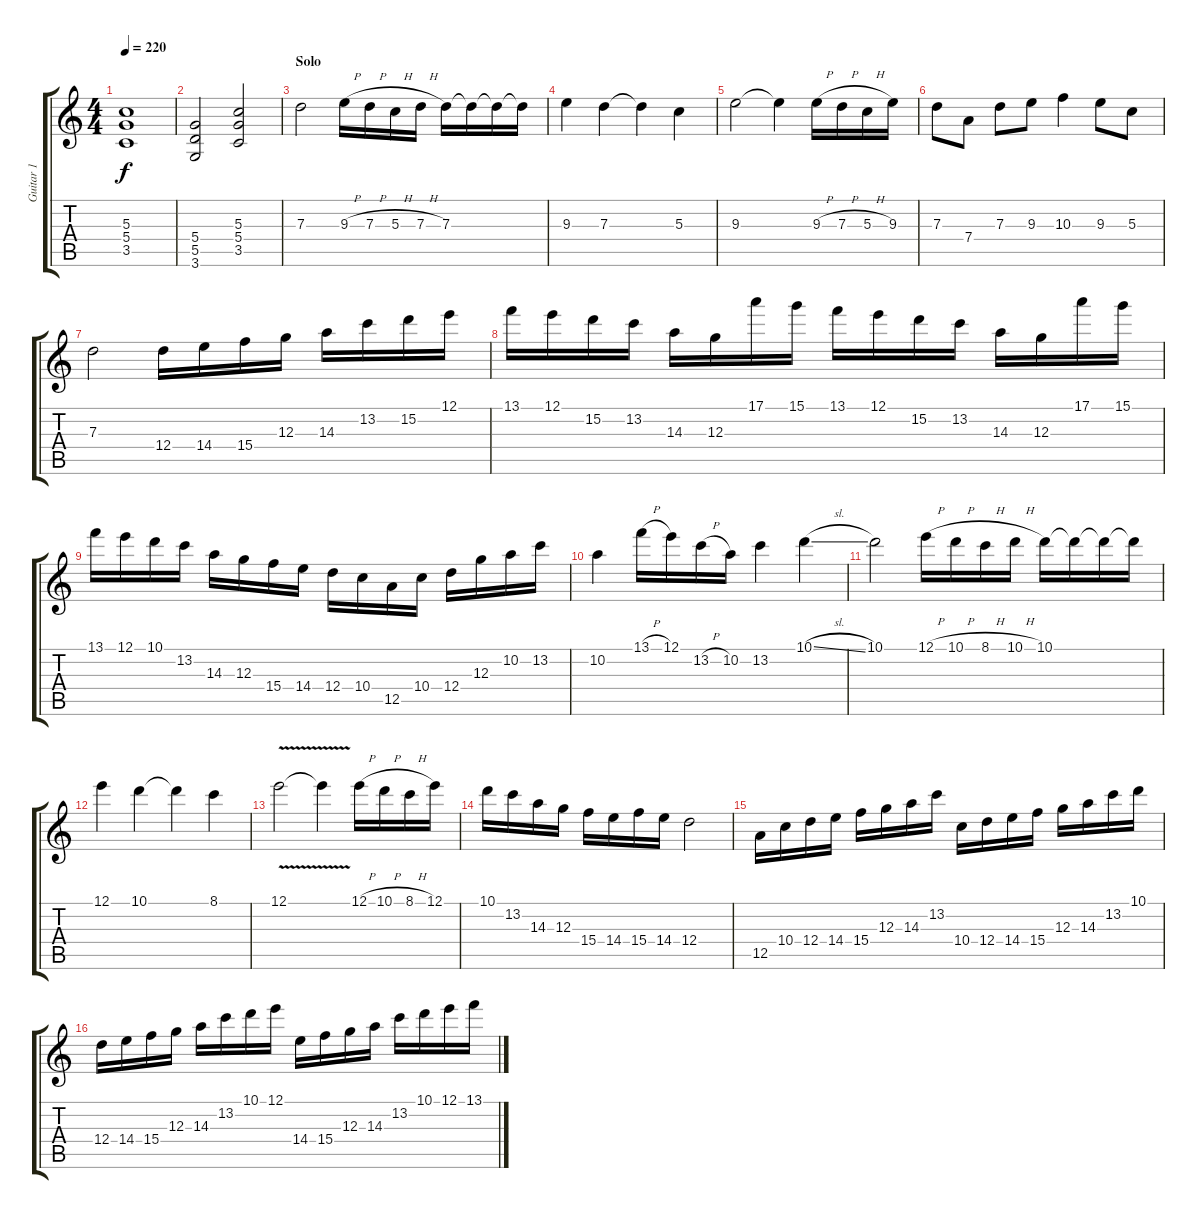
\track ("Guitar 1" "Guitar 1") {instrument distortionguitar}
\staff {score tabs}
\tuning (E4 B3 G3 D3 A2 E2) {hide}
\ts (4 4)
\tempo 220
\clef g2
\ks c
(5.3 5.4 3.5).1{dy f} |
(5.4 5.5 3.6).2 (5.3 5.4 3.5).2 |
\section ("" "Solo ")
7.3.2 9.3{h}.16 7.3{h}.16 5.3{h}.16 7.3{h}.16 7.3.16 7.3{t}.16 7.3{t}.16 7.3{t}.16 |
9.3.4 7.3.4 7.3{t}.4 5.3.4 |
9.3.2 9.3{t}.4 9.3{h}.16 7.3{h}.16 5.3{h}.16 9.3.16 |
7.3.8 7.4.8 7.3.8 9.3.8 10.3.4 9.3.8 5.3.8 |
7.3.2 12.4.16 14.4.16 15.4.16 12.3.16 14.3.16 13.2.16 15.2.16 12.1.16 |
13.1.16 12.1.16 15.2.16 13.2.16 14.3.16 12.3.16 17.1.16 15.1.16 13.1.16 12.1.16 15.2.16 13.2.16 14.3.16 12.3.16 17.1.16 15.1.16 |
13.1.16 12.1.16 10.1.16 13.2.16 14.3.16 12.3.16 15.4.16 14.4.16 12.4.16 10.4.16 12.5.16 10.4.16 12.4.16 12.3.16 10.2.16 13.2.16 |
10.2.4 13.1{h}.16 12.1.16 13.2{h}.16 10.2.16 13.2.4 10.1{sl}.4 |
10.1.2 12.1{h}.16 10.1{h}.16 8.1{h}.16 10.1{h}.16 10.1.16 10.1{t}.16 10.1{t}.16 10.1{t}.16 |
12.1.4 10.1.4 10.1{t}.4 8.1.4 |
12.1{v}.2 12.1{t}.4 12.1{h}.16 10.1{h}.16 8.1{h}.16 12.1.16 |
10.1.16 13.2.16 14.3.16 12.3.16 15.4.16 14.4.16 15.4.16 14.4.16 12.4.2 |
12.5.16 10.4.16 12.4.16 14.4.16 15.4.16 12.3.16 14.3.16 13.2.16 10.4.16 12.4.16 14.4.16 15.4.16 12.3.16 14.3.16 13.2.16 10.1.16 |
12.4.16 14.4.16 15.4.16 12.3.16 14.3.16 13.2.16 10.1.16 12.1.16 14.4.16 15.4.16 12.3.16 14.3.16 13.2.16 10.1.16 12.1.16 13.1.16
